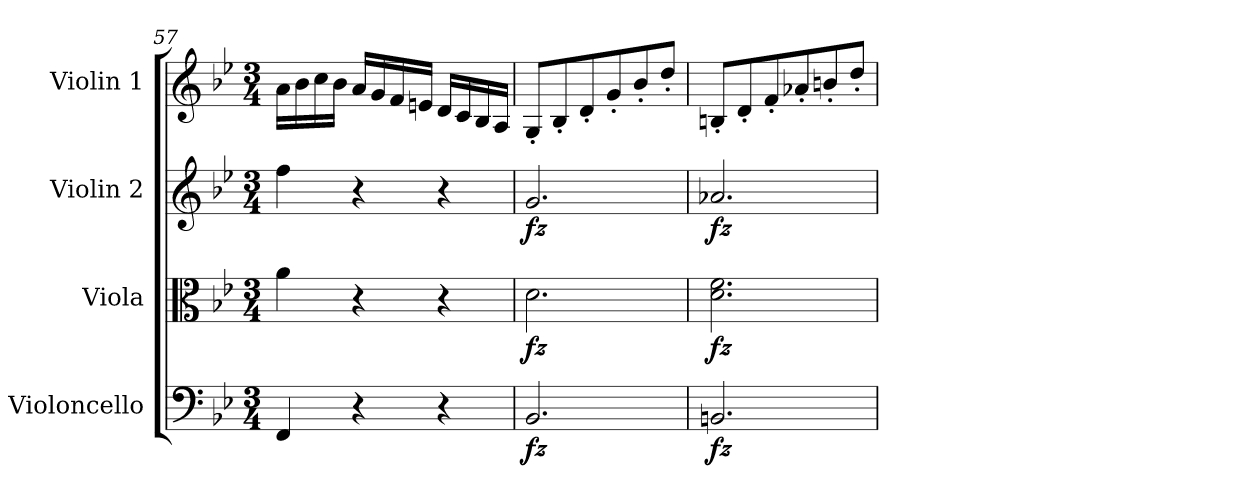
**kern	**dynam	**kern	**dynam	**kern	**dynam	**kern
*part4	*part4	*part3	*part3	*part2	*part2	*part1
*staff4	*staff4	*staff3	*staff3	*staff2	*staff2	*staff1
*I"Violoncello	*	*I"Viola	*	*I"Violin 2	*	*I"Violin 1
*I'Vc	*	*I'Vla	*	*I'Vln	*	*I'Vln
*clefF4	*	*clefC3	*	*clefG2	*	*clefG2
*k[b-e-]	*	*k[b-e-]	*	*k[b-e-]	*	*k[b-e-]
*M3/4	*	*M3/4	*	*M3/4	*	*M3/4
=57	=57	=57	=57	=57	=57	=57
4FF/	.	4a\	.	4ff\	.	16a\LL
.	.	.	.	.	.	16b-\
.	.	.	.	.	.	16cc\
.	.	.	.	.	.	16b-\JJ
4r	.	4r	.	4r	.	16a/LL
.	.	.	.	.	.	16g/
.	.	.	.	.	.	16f/
.	.	.	.	.	.	16en/JJ
4r	.	4r	.	4r	.	16d/LL
.	.	.	.	.	.	16c/
.	.	.	.	.	.	16B-/
.	.	.	.	.	.	16A/JJ
!!LO:PB:g=z
=58	=58	=58	=58	=58	=58	=58
!	!LO:DY:b	!	!LO:DY:b	!	!LO:DY:b	!
2.BB-/	fz	2.d\	fz	2.g/	fz	8G'/L
.	.	.	.	.	.	8B-'/
.	.	.	.	.	.	8d'/
.	.	.	.	.	.	8g'/
.	.	.	.	.	.	8b-'/
.	.	.	.	.	.	8dd'/J
!!LO:LB:g=z
=59	=59	=59	=59	=59	=59	=59
!	!LO:DY:b	!	!LO:DY:b	!	!LO:DY:b	!
2.BBn/	fz	2.d\ 2.f\	fz	2.a-X/	fz	8Bn'/L
.	.	.	.	.	.	8d'/
.	.	.	.	.	.	8f'/
.	.	.	.	.	.	8a-X'/
.	.	.	.	.	.	8bn'/
.	.	.	.	.	.	8dd'/J
=	=	=	=	=	=	=
*-	*-	*-	*-	*-	*-	*-
